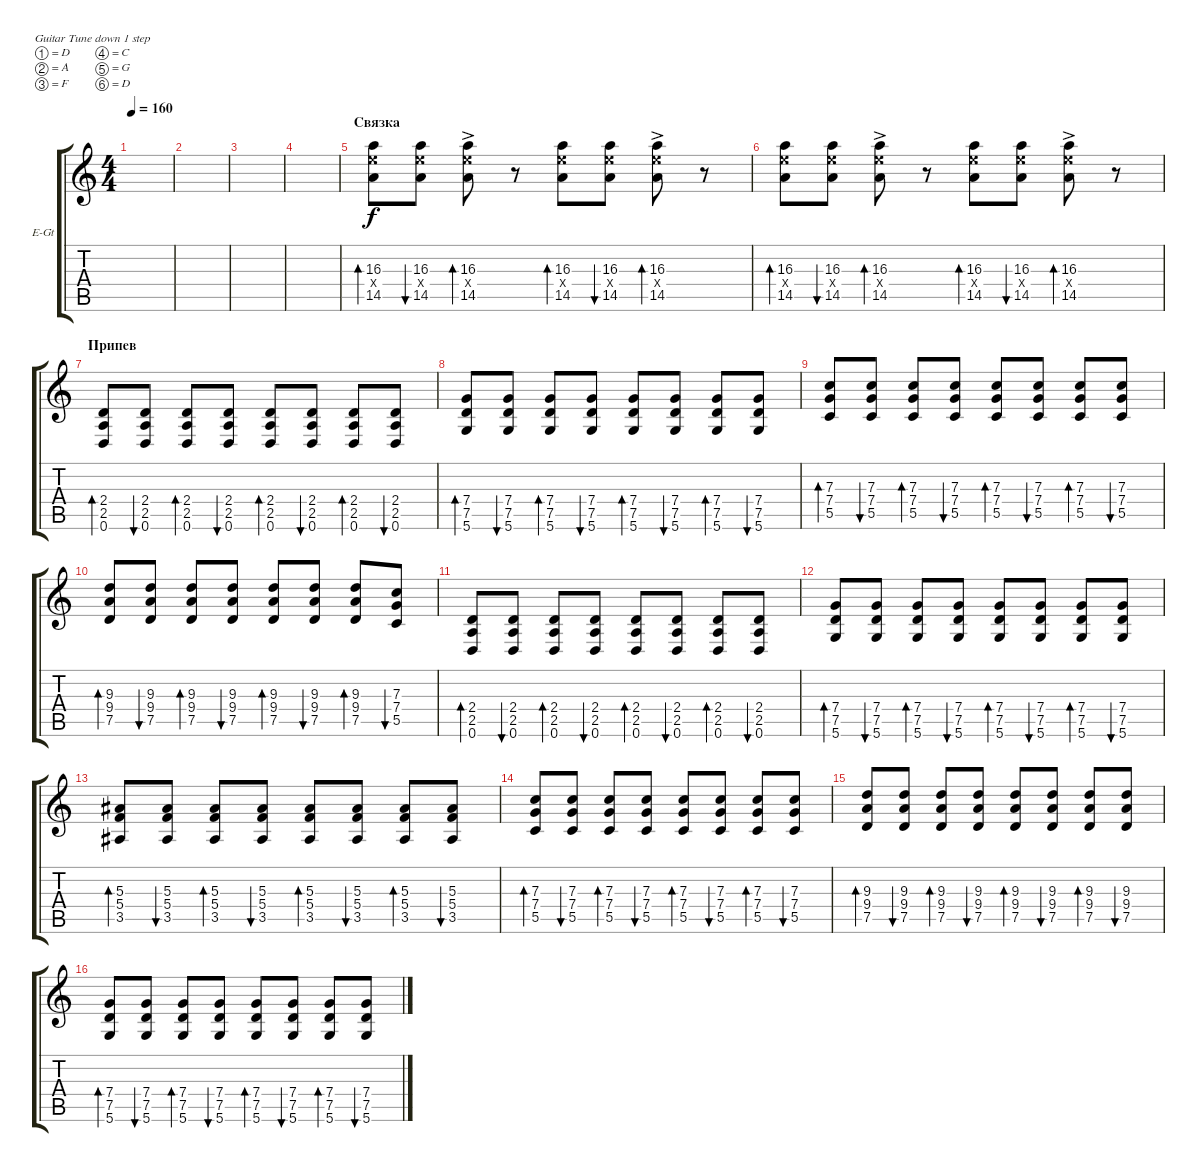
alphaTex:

\defaultSystemsLayout 4
\bracketExtendMode groupsimilarinstruments
\firstSystemTrackNameOrientation horizontal
\otherSystemsTrackNameOrientation horizontal
\track ("Guitar 1" "E-Gt") {instrument distortionguitar}
\staff {score tabs}
\tuning (D4 A3 F3 C3 G2 D2)
\ts (4 4)
\tempo 160
\clef g2
\ks c
|
|
|
|
\section ("" "Связка")
(14.5 16.3 16.4{x}).8{bd 30} (14.5 16.3 16.4{x}).8{bu 30} (14.5{ac} 16.3{ac} 16.4{ac x}).8{bd 30} r.8 (14.5 16.3 16.4{x}).8{bd 30} (14.5 16.3 16.4{x}).8{bu 30} (14.5{ac} 16.3{ac} 16.4{ac x}).8{bd 30} r.8 |
(14.5 16.3 16.4{x}).8{bd 30} (14.5 16.3 16.4{x}).8{bu 30} (14.5{ac} 16.3{ac} 16.4{ac x}).8{bd 30} r.8 (14.5 16.3 16.4{x}).8{bd 30} (14.5 16.3 16.4{x}).8{bu 30} (14.5{ac} 16.3{ac} 16.4{ac x}).8{bd 30} r.8 |
\section ("" "Припев")
(0.6 2.5 2.4).8{bd 30} (0.6 2.5 2.4).8{bu 30} (0.6 2.5 2.4).8{bd 30} (0.6 2.5 2.4).8{bu 30} (0.6 2.5 2.4).8{bd 30} (0.6 2.5 2.4).8{bu 30} (0.6 2.5 2.4).8{bd 30} (0.6 2.5 2.4).8{bu 30} |
(5.6 7.5 7.4).8{bd 30} (5.6 7.5 7.4).8{bu 30} (5.6 7.5 7.4).8{bd 30} (5.6 7.5 7.4).8{bu 30} (5.6 7.5 7.4).8{bd 30} (5.6 7.5 7.4).8{bu 30} (5.6 7.5 7.4).8{bd 30} (5.6 7.5 7.4).8{bu 30} |
(5.5 7.4 7.3).8{bd 30} (5.5 7.4 7.3).8{bu 30} (5.5 7.4 7.3).8{bd 30} (5.5 7.4 7.3).8{bu 30} (5.5 7.4 7.3).8{bd 30} (5.5 7.4 7.3).8{bu 30} (5.5 7.4 7.3).8{bd 30} (5.5 7.4 7.3).8{bu 30} |
(7.5 9.4 9.3).8{bd 30} (7.5 9.4 9.3).8{bu 30} (7.5 9.4 9.3).8{bd 30} (7.5 9.4 9.3).8{bu 30} (7.5 9.4 9.3).8{bd 30} (7.5 9.4 9.3).8{bu 30} (7.5 9.4 9.3).8{bd 30} (5.5 7.4 7.3).8{bu 30} |
(0.6 2.5 2.4).8{bd 30} (0.6 2.5 2.4).8{bu 30} (0.6 2.5 2.4).8{bd 30} (0.6 2.5 2.4).8{bu 30} (0.6 2.5 2.4).8{bd 30} (0.6 2.5 2.4).8{bu 30} (0.6 2.5 2.4).8{bd 30} (0.6 2.5 2.4).8{bu 30} |
(5.6 7.5 7.4).8{bd 30} (5.6 7.5 7.4).8{bu 30} (5.6 7.5 7.4).8{bd 30} (5.6 7.5 7.4).8{bu 30} (5.6 7.5 7.4).8{bd 30} (5.6 7.5 7.4).8{bu 30} (5.6 7.5 7.4).8{bd 30} (5.6 7.5 7.4).8{bu 30} |
(3.5 5.4 5.3).8{bd 30} (3.5 5.4 5.3).8{bu 30} (3.5 5.4 5.3).8{bd 30} (3.5 5.4 5.3).8{bu 30} (3.5 5.4 5.3).8{bd 30} (3.5 5.4 5.3).8{bu 30} (3.5 5.4 5.3).8{bd 30} (3.5 5.4 5.3).8{bu 30} |
(5.5 7.4 7.3).8{bd 30} (5.5 7.4 7.3).8{bu 30} (5.5 7.4 7.3).8{bd 30} (5.5 7.4 7.3).8{bu 30} (5.5 7.4 7.3).8{bd 30} (5.5 7.4 7.3).8{bu 30} (5.5 7.4 7.3).8{bd 30} (5.5 7.4 7.3).8{bu 30} |
(7.5 9.4 9.3).8{bd 30} (7.5 9.4 9.3).8{bu 30} (7.5 9.4 9.3).8{bd 30} (7.5 9.4 9.3).8{bu 30} (7.5 9.4 9.3).8{bd 30} (7.5 9.4 9.3).8{bu 30} (7.5 9.4 9.3).8{bd 30} (7.5 9.4 9.3).8{bu 30} |
(5.6 7.5 7.4).8{bd 30} (5.6 7.5 7.4).8{bu 30} (5.6 7.5 7.4).8{bd 30} (5.6 7.5 7.4).8{bu 30} (5.6 7.5 7.4).8{bd 30} (5.6 7.5 7.4).8{bu 30} (5.6 7.5 7.4).8{bd 30} (5.6 7.5 7.4).8{bu 30}
